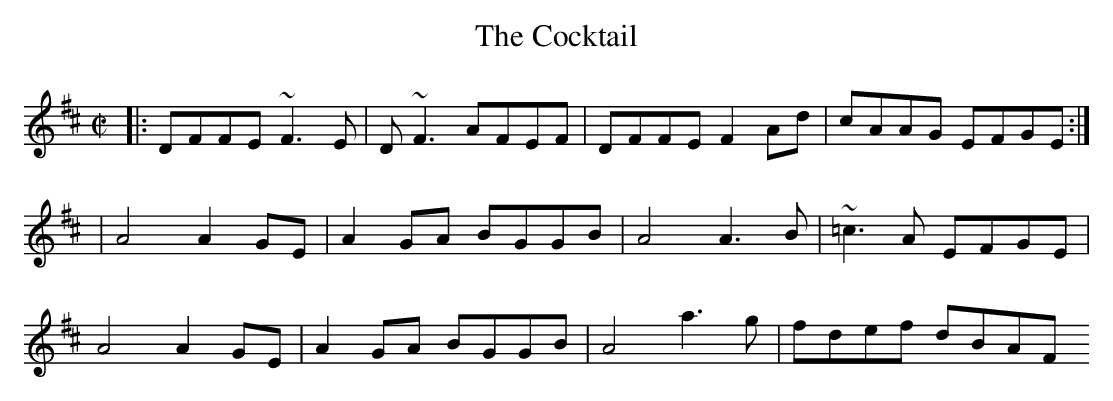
X:1
T:Cocktail, The
M:C|
K:D
|: DFFE ~F3E | D~F3 AFEF | DFFE F2Ad | cAAG EFGE :|
| A4 A2GE | A2GA BGGB | A4 A3B | ~=c3A EFGE |
A4 A2GE | A2GA BGGB |   A4 a3g | fdef dBAF
